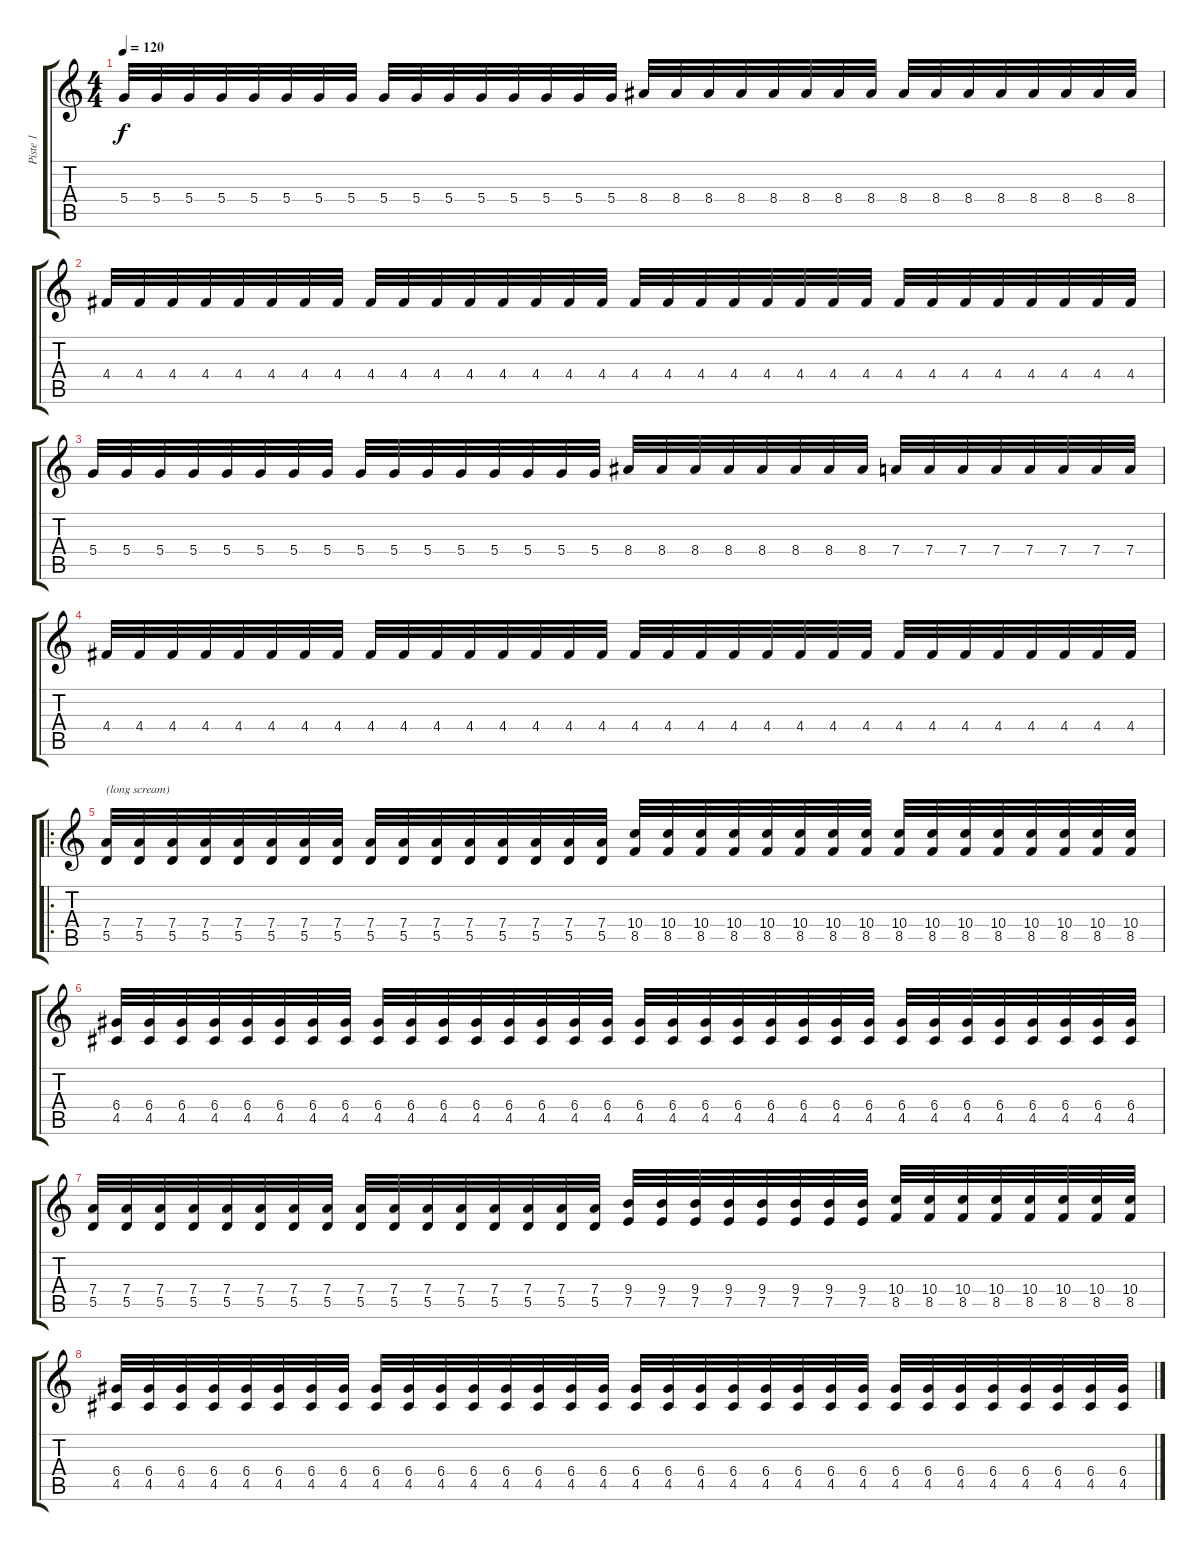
\track ("Piste 1" "Piste 1") {instrument distortionguitar}
\staff {score tabs}
\tuning (E4 B3 G3 D3 A2 E2) {hide}
\ts (4 4)
\tempo 120
\clef g2
\ks c
5.4.32{dy f} 5.4.32 5.4.32 5.4.32 5.4.32 5.4.32 5.4.32 5.4.32 5.4.32 5.4.32 5.4.32 5.4.32 5.4.32 5.4.32 5.4.32 5.4.32 8.4.32 8.4.32 8.4.32 8.4.32 8.4.32 8.4.32 8.4.32 8.4.32 8.4.32 8.4.32 8.4.32 8.4.32 8.4.32 8.4.32 8.4.32 8.4.32 |
4.4.32 4.4.32 4.4.32 4.4.32 4.4.32 4.4.32 4.4.32 4.4.32 4.4.32 4.4.32 4.4.32 4.4.32 4.4.32 4.4.32 4.4.32 4.4.32 4.4.32 4.4.32 4.4.32 4.4.32 4.4.32 4.4.32 4.4.32 4.4.32 4.4.32 4.4.32 4.4.32 4.4.32 4.4.32 4.4.32 4.4.32 4.4.32 |
5.4.32 5.4.32 5.4.32 5.4.32 5.4.32 5.4.32 5.4.32 5.4.32 5.4.32 5.4.32 5.4.32 5.4.32 5.4.32 5.4.32 5.4.32 5.4.32 8.4.32 8.4.32 8.4.32 8.4.32 8.4.32 8.4.32 8.4.32 8.4.32 7.4.32 7.4.32 7.4.32 7.4.32 7.4.32 7.4.32 7.4.32 7.4.32 |
4.4.32 4.4.32 4.4.32 4.4.32 4.4.32 4.4.32 4.4.32 4.4.32 4.4.32 4.4.32 4.4.32 4.4.32 4.4.32 4.4.32 4.4.32 4.4.32 4.4.32 4.4.32 4.4.32 4.4.32 4.4.32 4.4.32 4.4.32 4.4.32 4.4.32 4.4.32 4.4.32 4.4.32 4.4.32 4.4.32 4.4.32 4.4.32 |
\ro
(7.4 5.5).32{txt "(long scream)"} (7.4 5.5).32 (7.4 5.5).32 (7.4 5.5).32 (7.4 5.5).32 (7.4 5.5).32 (7.4 5.5).32 (7.4 5.5).32 (7.4 5.5).32 (7.4 5.5).32 (7.4 5.5).32 (7.4 5.5).32 (7.4 5.5).32 (7.4 5.5).32 (7.4 5.5).32 (7.4 5.5).32 (10.4 8.5).32 (10.4 8.5).32 (10.4 8.5).32 (10.4 8.5).32 (10.4 8.5).32 (10.4 8.5).32 (10.4 8.5).32 (10.4 8.5).32 (10.4 8.5).32 (10.4 8.5).32 (10.4 8.5).32 (10.4 8.5).32 (10.4 8.5).32 (10.4 8.5).32 (10.4 8.5).32 (10.4 8.5).32 |
(6.4 4.5).32 (6.4 4.5).32 (6.4 4.5).32 (6.4 4.5).32 (6.4 4.5).32 (6.4 4.5).32 (6.4 4.5).32 (6.4 4.5).32 (6.4 4.5).32 (6.4 4.5).32 (6.4 4.5).32 (6.4 4.5).32 (6.4 4.5).32 (6.4 4.5).32 (6.4 4.5).32 (6.4 4.5).32 (6.4 4.5).32 (6.4 4.5).32 (6.4 4.5).32 (6.4 4.5).32 (6.4 4.5).32 (6.4 4.5).32 (6.4 4.5).32 (6.4 4.5).32 (6.4 4.5).32 (6.4 4.5).32 (6.4 4.5).32 (6.4 4.5).32 (6.4 4.5).32 (6.4 4.5).32 (6.4 4.5).32 (6.4 4.5).32 |
(7.4 5.5).32 (7.4 5.5).32 (7.4 5.5).32 (7.4 5.5).32 (7.4 5.5).32 (7.4 5.5).32 (7.4 5.5).32 (7.4 5.5).32 (7.4 5.5).32 (7.4 5.5).32 (7.4 5.5).32 (7.4 5.5).32 (7.4 5.5).32 (7.4 5.5).32 (7.4 5.5).32 (7.4 5.5).32 (9.4 7.5).32 (9.4 7.5).32 (9.4 7.5).32 (9.4 7.5).32 (9.4 7.5).32 (9.4 7.5).32 (9.4 7.5).32 (9.4 7.5).32 (10.4 8.5).32 (10.4 8.5).32 (10.4 8.5).32 (10.4 8.5).32 (10.4 8.5).32 (10.4 8.5).32 (10.4 8.5).32 (10.4 8.5).32 |
(6.4 4.5).32 (6.4 4.5).32 (6.4 4.5).32 (6.4 4.5).32 (6.4 4.5).32 (6.4 4.5).32 (6.4 4.5).32 (6.4 4.5).32 (6.4 4.5).32 (6.4 4.5).32 (6.4 4.5).32 (6.4 4.5).32 (6.4 4.5).32 (6.4 4.5).32 (6.4 4.5).32 (6.4 4.5).32 (6.4 4.5).32 (6.4 4.5).32 (6.4 4.5).32 (6.4 4.5).32 (6.4 4.5).32 (6.4 4.5).32 (6.4 4.5).32 (6.4 4.5).32 (6.4 4.5).32 (6.4 4.5).32 (6.4 4.5).32 (6.4 4.5).32 (6.4 4.5).32 (6.4 4.5).32 (6.4 4.5).32 (6.4 4.5).32
